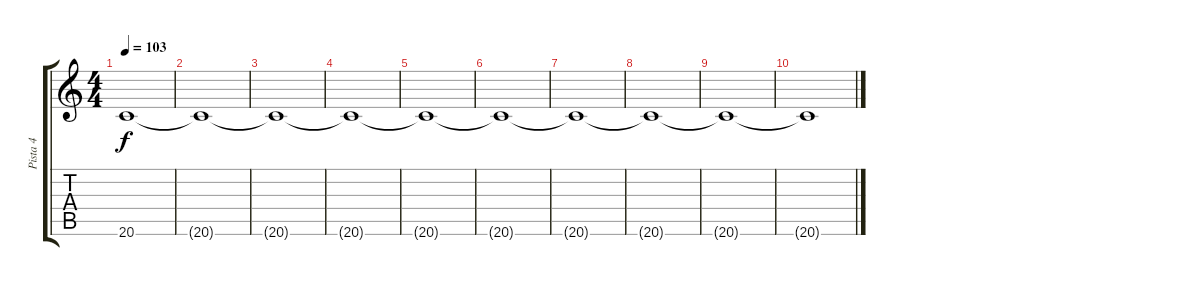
\track ("Pista 4" "Pista 4") {instrument applause}
\staff {score tabs}
\tuning (E4 B3 G3 D3 A2 E2) {hide}
\ts (4 4)
\tempo 103
\clef g2
\ks c
20.6{t}.1{dy f volume 16} |
20.6{t}.1 |
20.6{t}.1 |
20.6{t}.1 |
20.6{t}.1 |
20.6{t}.1{volume 0} |
20.6{t}.1 |
20.6{t}.1 |
20.6{t}.1 |
20.6{t}.1
